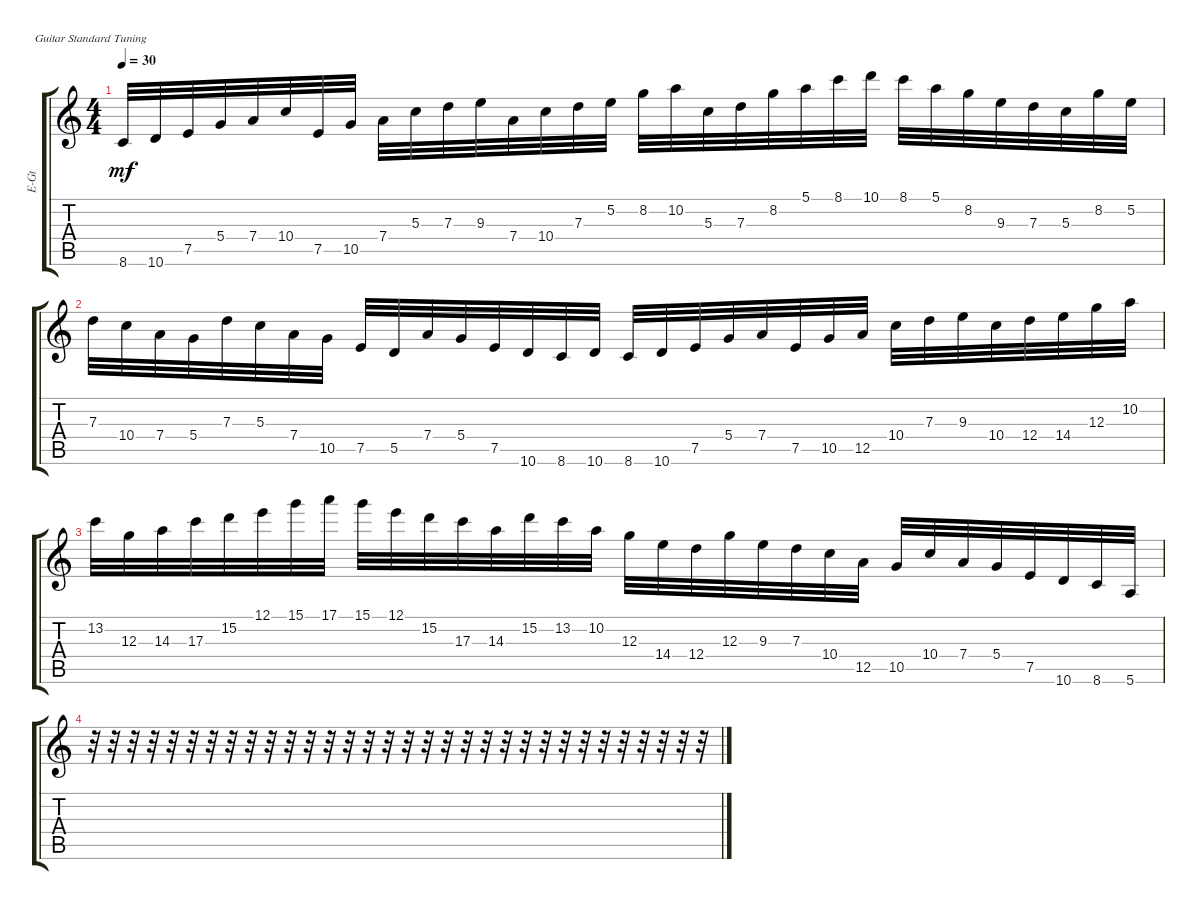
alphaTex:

\defaultSystemsLayout 4
\bracketExtendMode groupsimilarinstruments
\otherSystemsTrackNameOrientation horizontal
\track ("Electric Guitar" "E-Gt") {instrument overdrivenguitar}
\staff {score tabs}
\tuning (E4 B3 G3 D3 A2 E2)
\ts (4 4)
\tempo 30
\clef g2
\ks c
8.6.32{dy mf instrument overdrivenguitar beam Up} 10.6.32{beam Up} 7.5.32{beam Up} 5.4.32{beam Up} 7.4.32{beam Up} 10.4.32{beam Up} 7.5.32{beam Up} 10.5.32{beam Up} 7.4.32{beam Down} 5.3.32{beam Down} 7.3.32{beam Down} 9.3.32{beam Down} 7.4.32{beam Down} 10.4.32{beam Down} 7.3.32{beam Down} 5.2.32{beam Down} 8.2.32{beam Down} 10.2.32{beam Down} 5.3.32{beam Down} 7.3.32{beam Down} 8.2.32{beam Down} 5.1.32{beam Down} 8.1.32{beam Down} 10.1.32{beam Down} 8.1.32{beam Down} 5.1.32{beam Down} 8.2.32{beam Down} 9.3.32{beam Down} 7.3.32{beam Down} 5.3.32{beam Down} 8.2.32{beam Down} 5.2.32{beam Down} |
7.3.32{beam Down} 10.4.32{beam Down} 7.4.32{beam Down} 5.4.32{beam Down} 7.3.32{beam Down} 5.3.32{beam Down} 7.4.32{beam Down} 10.5.32{beam Down} 7.5.32{beam Up} 5.5.32{beam Up} 7.4.32{beam Up} 5.4.32{beam Up} 7.5.32{beam Up} 10.6.32{beam Up} 8.6.32{beam Up} 10.6.32{beam Up} 8.6.32{beam Up} 10.6.32{beam Up} 7.5.32{beam Up} 5.4.32{beam Up} 7.4.32{beam Up} 7.5.32{beam Up} 10.5.32{beam Up} 12.5.32{beam Up} 10.4.32{beam Down} 7.3.32{beam Down} 9.3.32{beam Down} 10.4.32{beam Down} 12.4.32{beam Down} 14.4.32{beam Down} 12.3.32{beam Down} 10.2.32{beam Down} |
13.2.32{beam Down} 12.3.32{beam Down} 14.3.32{beam Down} 17.3.32{beam Down} 15.2.32{beam Down} 12.1.32{beam Down} 15.1.32{beam Down} 17.1.32{beam Down} 15.1.32{beam Down} 12.1.32{beam Down} 15.2.32{beam Down} 17.3.32{beam Down} 14.3.32{beam Down} 15.2.32{beam Down} 13.2.32{beam Down} 10.2.32{beam Down} 12.3.32{beam Down} 14.4.32{beam Down} 12.4.32{beam Down} 12.3.32{beam Down} 9.3.32{beam Down} 7.3.32{beam Down} 10.4.32{beam Down} 12.5.32{beam Down} 10.5.32{beam Up} 10.4.32{beam Up} 7.4.32{beam Up} 5.4.32{beam Up} 7.5.32{beam Up} 10.6.32{beam Up} 8.6.32{beam Up} 5.6.32{beam Up} |
r.32{beam Down} r.32{beam Up} r.32{beam Up} r.32{beam Up} r.32{beam Up} r.32{beam Up} r.32{beam Up} r.32{beam Up} r.32{beam Up} r.32{beam Up} r.32{beam Up} r.32{beam Up} r.32{beam Up} r.32{beam Up} r.32{beam Up} r.32{beam Up} r.32{beam Up} r.32{beam Up} r.32{beam Up} r.32{beam Up} r.32{beam Up} r.32{beam Up} r.32{beam Up} r.32{beam Up} r.32{beam Up} r.32{beam Up} r.32{beam Up} r.32{beam Up} r.32{beam Up} r.32{beam Up} r.32{beam Up} r.32{beam Up}
